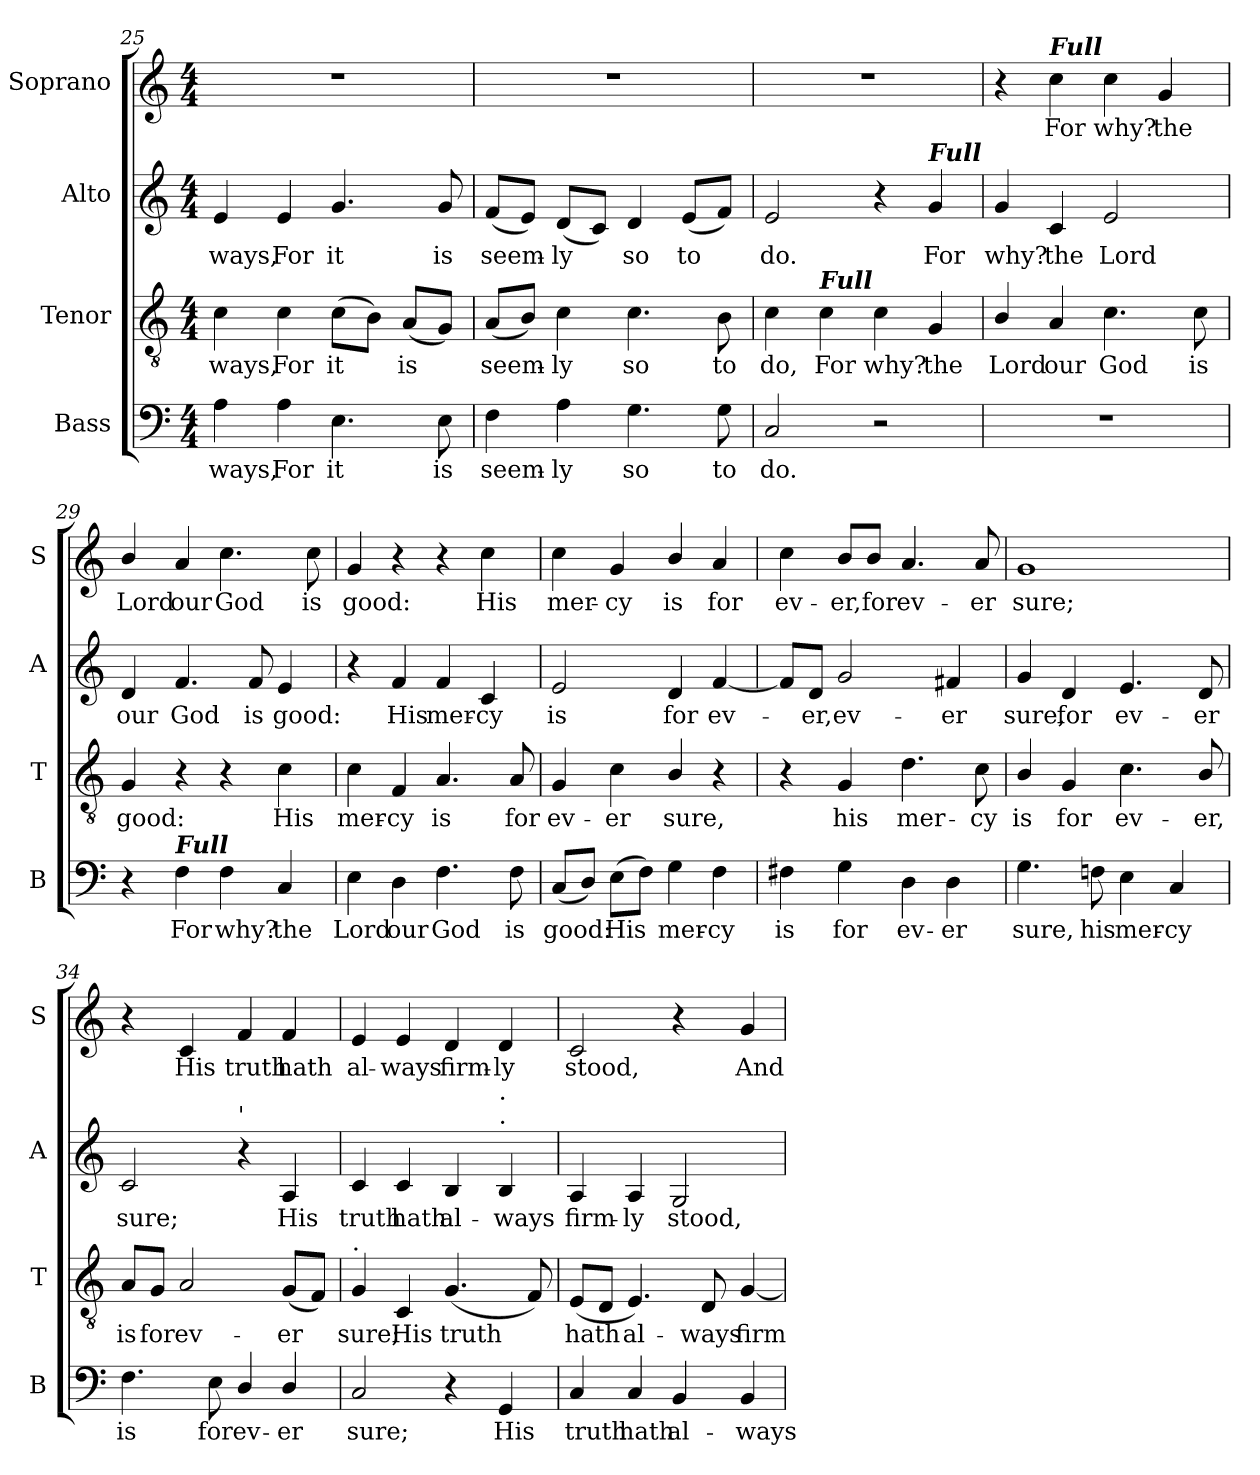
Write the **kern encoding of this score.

**kern	**text	**kern	**text	**kern	**text	**kern	**text
*part4	*part4	*part3	*part3	*part2	*part2	*part1	*part1
*staff4	*staff4	*staff3	*staff3	*staff2	*staff2	*staff1	*staff1
*I"Bass	*	*I"Tenor	*	*I"Alto	*	*I"Soprano	*
*I'B	*	*I'T	*	*I'A	*	*I'S	*
*clefF4	*	*clefGv2	*	*clefG2	*	*clefG2	*
*k[]	*	*k[]	*	*k[]	*	*k[]	*
*M4/4	*	*M4/4	*	*M4/4	*	*M4/4	*
=25	=25	=25	=25	=25	=25	=25	=25
!	!LO:LY:b	!	!LO:LY:b	!	!LO:LY:b	!	!
4A\	-ways,	4c\	-ways,	4e/	-ways,	1r	.
!	!LO:LY:b	!	!LO:LY:b	!	!LO:LY:b	!	!
4A\	For	4c\	For	4e/	For	.	.
!	!LO:LY:b	!	!LO:LY:b	!	!LO:LY:b	!	!
4.E\	it	(>8c\L	it	4.g/	it	.	.
.	.	8B\J)	.	.	.	.	.
!	!	!	!LO:LY:b	!	!	!	!
.	.	(<8A/L	is	.	.	.	.
!	!LO:LY:b	!	!	!	!LO:LY:b	!	!
8E\	is	8G/J)	.	8g/	is	.	.
=26	=26	=26	=26	=26	=26	=26	=26
!	!LO:LY:b	!	!LO:LY:b	!	!LO:LY:b	!	!
4F\	seem-	(<8A/L	seem-	(<8f/L	seem-	1r	.
.	.	8B/J)	.	8e/J)	.	.	.
!	!LO:LY:b	!	!LO:LY:b	!	!LO:LY:b	!	!
4A\	-ly	4c\	ly	(<8d/L	ly	.	.
.	.	.	.	8c/J)	.	.	.
!	!LO:LY:b	!	!LO:LY:b	!	!LO:LY:b	!	!
4.G\	so	4.c\	so	4d/	so	.	.
!	!	!	!	!	!LO:LY:b	!	!
.	.	.	.	(<8e/L	to	.	.
!	!LO:LY:b	!	!LO:LY:b	!	!	!	!
8G\	to	8B\	to	8f/J)	.	.	.
!!LO:PB:g=z
=27	=27	=27	=27	=27	=27	=27	=27
!	!LO:LY:b	!	!LO:LY:b	!	!LO:LY:b	!	!
2C/	do.	4c\	do,	2e/	do.	1r	.
!	!	!LO:TX:a:Bi:t=Full	!	!	!	!	!
!	!	!	!LO:LY:b	!	!	!	!
.	.	4c\	For	.	.	.	.
!	!	!	!LO:LY:b	!	!	!	!
2r	.	4c\	why?	4r	.	.	.
!	!	!	!	!LO:TX:a:Bi:t=Full	!	!	!
!	!	!	!LO:LY:b	!	!LO:LY:b	!	!
.	.	4G/	the	4g/	For	.	.
=28	=28	=28	=28	=28	=28	=28	=28
!	!	!	!LO:LY:b	!	!LO:LY:b	!	!
1r	.	4B/	Lord	4g/	why?	4r	.
!	!	!	!	!	!	!LO:TX:a:Bi:t=Full	!
!	!	!	!LO:LY:b	!	!LO:LY:b	!	!LO:LY:b
.	.	4A/	our	4c/	the	4cc\	For
!	!	!	!LO:LY:b	!	!LO:LY:b	!	!LO:LY:b
.	.	4.c\	God	2e/	Lord	4cc\	why?
!	!	!	!	!	!	!	!LO:LY:b
.	.	.	.	.	.	4g/	the
!	!	!	!LO:LY:b	!	!	!	!
.	.	8c\	is	.	.	.	.
=29	=29	=29	=29	=29	=29	=29	=29
!	!	!	!LO:LY:b	!	!LO:LY:b	!	!LO:LY:b
4r	.	4G/	good:	4d/	our	4b/	Lord
!LO:TX:a:Bi:t=Full	!	!	!	!	!	!	!
!	!LO:LY:b	!	!	!	!LO:LY:b	!	!LO:LY:b
4F\	For	4r	.	4.f/	God	4a/	our
!	!LO:LY:b	!	!	!	!	!	!LO:LY:b
4F\	why?	4r	.	.	.	4.cc\	God
!	!	!	!	!	!LO:LY:b	!	!
.	.	.	.	8f/	is	.	.
!	!LO:LY:b	!	!LO:LY:b	!	!LO:LY:b	!	!
4C/	the	4c\	His	4e/	good:	.	.
!	!	!	!	!	!	!	!LO:LY:b
.	.	.	.	.	.	8cc\	is
=30	=30	=30	=30	=30	=30	=30	=30
!	!LO:LY:b	!	!LO:LY:b	!	!	!	!LO:LY:b
4E\	Lord	4c\	mer-	4r	.	4g/	good:
!	!LO:LY:b	!	!LO:LY:b	!	!LO:LY:b	!	!
4D\	our	4F/	-cy	4f/	His	4r	.
!	!LO:LY:b	!	!LO:LY:b	!	!LO:LY:b	!	!
4.F\	God	4.A/	is	4f/	mer-	4r	.
!	!	!	!	!	!LO:LY:b	!	!LO:LY:b
.	.	.	.	4c/	-cy	4cc\	His
!	!LO:LY:b	!	!LO:LY:b	!	!	!	!
8F\	is	8A/	for	.	.	.	.
!!LO:LB:g=z
=31	=31	=31	=31	=31	=31	=31	=31
!	!LO:LY:b	!	!LO:LY:b	!	!LO:LY:b	!	!LO:LY:b
(<8C/L	good:	4G/	ev-	2e/	is	4cc\	mer-
8D/J)	.	.	.	.	.	.	.
!	!LO:LY:b	!	!LO:LY:b	!	!	!	!LO:LY:b
(>8E\L	His	4c\	-er	.	.	4g/	-cy
8F\J)	.	.	.	.	.	.	.
!	!LO:LY:b	!	!LO:LY:b	!	!LO:LY:b	!	!LO:LY:b
4G\	mer-	4B/	sure,	4d/	for	4b/	is
!	!LO:LY:b	!	!	!	!LO:LY:b	!	!LO:LY:b
4F\	-cy	4r	.	[4f/	ev-	4a/	for
=32	=32	=32	=32	=32	=32	=32	=32
!	!LO:LY:b	!	!	!	!	!	!LO:LY:b
4F#X\	is	4r	.	8f/L]	.	4cc\	ev-
!	!	!	!	!	!LO:LY:b	!	!
.	.	.	.	8d/J	er,	.	.
!	!LO:LY:b	!	!LO:LY:b	!	!LO:LY:b	!	!LO:LY:b
4G\	for	4G/	his	2g/	ev-	8b/L	-er,
!	!	!	!	!	!	!	!LO:LY:b
.	.	.	.	.	.	8b/J	for
!	!LO:LY:b	!	!LO:LY:b	!	!	!	!LO:LY:b
4D\	ev-	4.d\	mer-	.	.	4.a/	ev-
!	!LO:LY:b	!	!	!	!LO:LY:b	!	!
4D\	-er	.	.	4f#X/	-er	.	.
!	!	!	!LO:LY:b	!	!	!	!LO:LY:b
.	.	8c\	-cy	.	.	8a/	-er
=33	=33	=33	=33	=33	=33	=33	=33
!	!LO:LY:b	!	!LO:LY:b	!	!LO:LY:b	!	!LO:LY:b
4.G\	sure,	4B/	is	4g/	sure,	1g	sure;
!	!	!	!LO:LY:b	!	!LO:LY:b	!	!
.	.	4G/	for	4d/	for	.	.
!	!LO:LY:b	!	!	!	!	!	!
8Fn\	his	.	.	.	.	.	.
!	!LO:LY:b	!	!LO:LY:b	!	!LO:LY:b	!	!
4E\	mer-	4.c\	ev-	4.e/	ev-	.	.
!	!LO:LY:b	!	!	!	!	!	!
4C/	-cy	.	.	.	.	.	.
!	!	!	!LO:LY:b	!	!LO:LY:b	!	!
.	.	8B/	-er,	8d/	-er	.	.
=34	=34	=34	=34	=34	=34	=34	=34
!	!LO:LY:b	!	!LO:LY:b	!	!LO:LY:b	!	!
4.F\	is	8A/L	is	2c/	sure;	4r	.
!	!	!	!LO:LY:b	!	!	!	!
.	.	8G/J	for	.	.	.	.
!	!	!	!LO:LY:b	!	!	!	!LO:LY:b
.	.	2A/	ev-	.	.	4c/	His
!	!LO:LY:b	!	!	!	!	!	!
8E\	for	.	.	.	.	.	.
!	!	!	!	!LO:TX:a:t='	!	!	!
!	!LO:LY:b	!	!	!	!	!	!LO:LY:b
4D/	ev-	.	.	4r	.	4f/	truth
!	!LO:LY:b	!	!LO:LY:b	!	!LO:LY:b	!	!LO:LY:b
4D/	-er	(<8G/L	-er	4A/	His	4f/	hath
.	.	8F/J)	.	.	.	.	.
!!LO:LB:g=z
=35	=35	=35	=35	=35	=35	=35	=35
!	!	!LO:TX:a:t=.	!	!	!	!	!
!	!LO:LY:b	!	!LO:LY:b	!	!LO:LY:b	!	!LO:LY:b
2C/	sure;	4G/	sure;	4c/	truth	4e/	al-
!	!	!	!LO:LY:b	!	!LO:LY:b	!	!LO:LY:b
.	.	4C/	His	4c/	hath	4e/	-ways
!	!	!	!LO:LY:b	!	!LO:LY:b	!	!LO:LY:b
4r	.	(<4.G/	truth	4B/	al-	4d/	firm-
!	!	!	!	!LO:TX:a:t=.	!	!	!
!	!	!	!	!LO:TX:a:t=.	!	!	!
!	!LO:LY:b	!	!	!	!LO:LY:b	!	!LO:LY:b
4GG/	His	.	.	4B/	-ways	4d/	-ly
.	.	8F/)	.	.	.	.	.
=36	=36	=36	=36	=36	=36	=36	=36
!	!LO:LY:b	!	!LO:LY:b	!	!LO:LY:b	!	!LO:LY:b
4C/	truth	(<8E/L	hath	4A/	firm-	2c/	stood,
.	.	8D/J	.	.	.	.	.
!	!LO:LY:b	!	!LO:LY:b	!	!LO:LY:b	!	!
4C/	hath	4.E/)	al-	4A/	-ly	.	.
!	!LO:LY:b	!	!	!	!LO:LY:b	!	!
4BB/	al-	.	.	2G/	stood,	4r	.
!	!	!	!LO:LY:b	!	!	!	!
.	.	8D/	-ways	.	.	.	.
!	!LO:LY:b	!	!LO:LY:b	!	!	!	!LO:LY:b
4BB/	-ways	[4G/	firm-	.	.	4g/	And
=	=	=	=	=	=	=	=
*-	*-	*-	*-	*-	*-	*-	*-
